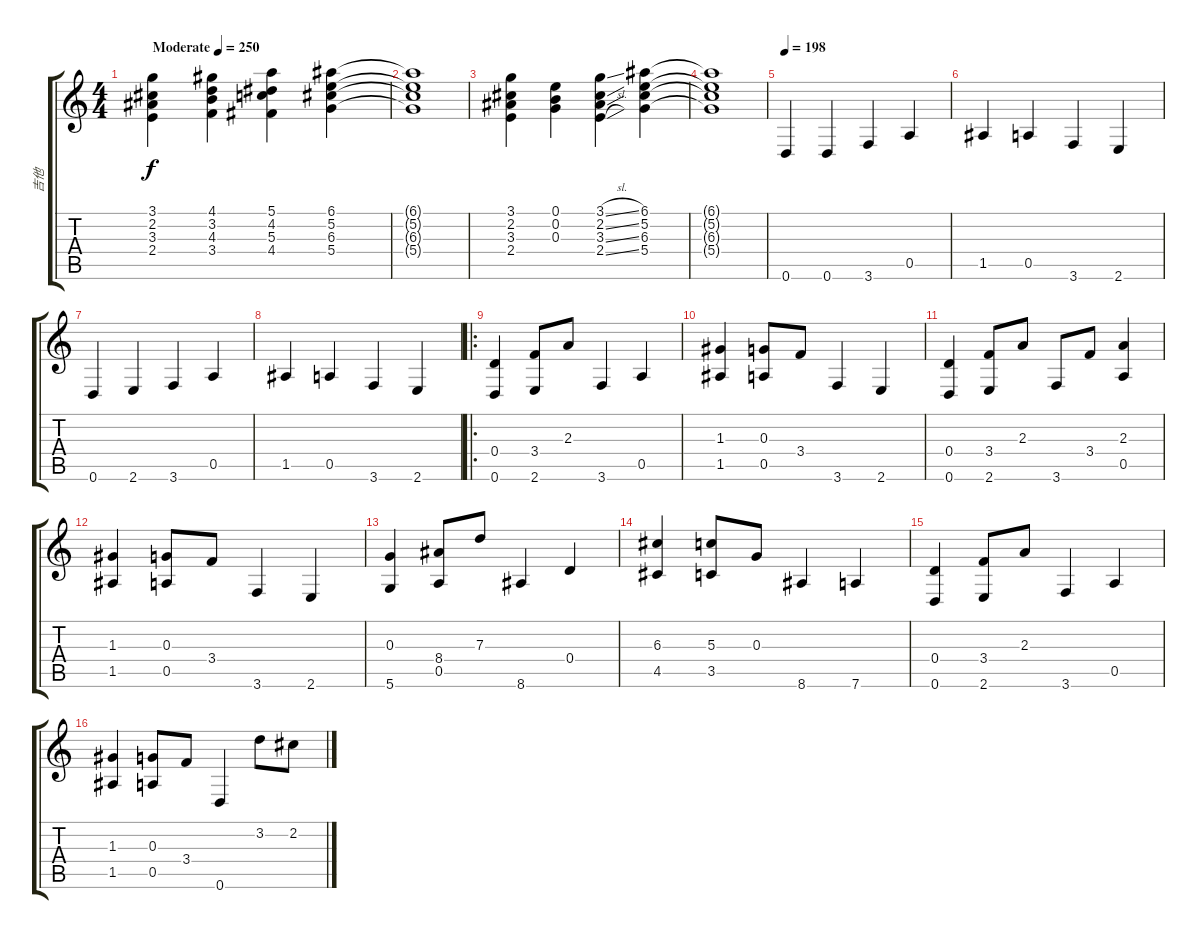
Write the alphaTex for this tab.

\track ("吉他" "吉他") {instrument acousticguitarnylon}
\staff {score tabs}
\tuning (E4 B3 G3 D3 A2 D2) {hide}
\ts (4 4)
\tempo (250 "Moderate")
\clef g2
\ks c
(3.1 2.2 3.3 2.4).4{dy f instrument acousticguitarnylon} (4.1 3.2 4.3 3.4).4 (5.1 4.2 5.3 4.4).4 (6.1 5.2 6.3 5.4).4 |
(6.1{t} 5.2{t} 6.3{t} 5.4{t}).1 |
(3.1 2.2 3.3 2.4).4 (0.1 0.2 0.3).4 (3.1{sl} 2.2{sl} 3.3{sl} 2.4{sl}).4 (6.1 5.2 6.3 5.4).4 |
(6.1{t} 5.2{t} 6.3{t} 5.4{t}).1 |
\tempo 198
0.6.4 0.6.4 3.6.4 0.5.4 |
1.5.4 0.5.4 3.6.4 2.6.4 |
0.6.4 2.6.4 3.6.4 0.5.4 |
1.5.4 0.5.4 3.6.4 2.6.4 |
\ro
(0.4 0.6).4 (3.4 2.6).8 2.3.8 3.6.4 0.5.4 |
(1.3 1.5).4 (0.3 0.5).8 3.4.8 3.6.4 2.6.4 |
(0.4 0.6).4 (3.4 2.6).8 2.3.8 3.6.8 3.4.8 (2.3 0.5).4 |
(1.3 1.5).4 (0.3 0.5).8 3.4.8 3.6.4 2.6.4 |
(0.3 5.6).4 (8.4 0.5).8 7.3.8 8.6.4 0.4.4 |
(6.3 4.5).4 (5.3 3.5).8 0.3.8 8.6.4 7.6.4 |
(0.4 0.6).4 (3.4 2.6).8 2.3.8 3.6.4 0.5.4 |
(1.3 1.5).4 (0.3 0.5).8 3.4.8 0.6.4 3.2.8 2.2.8
